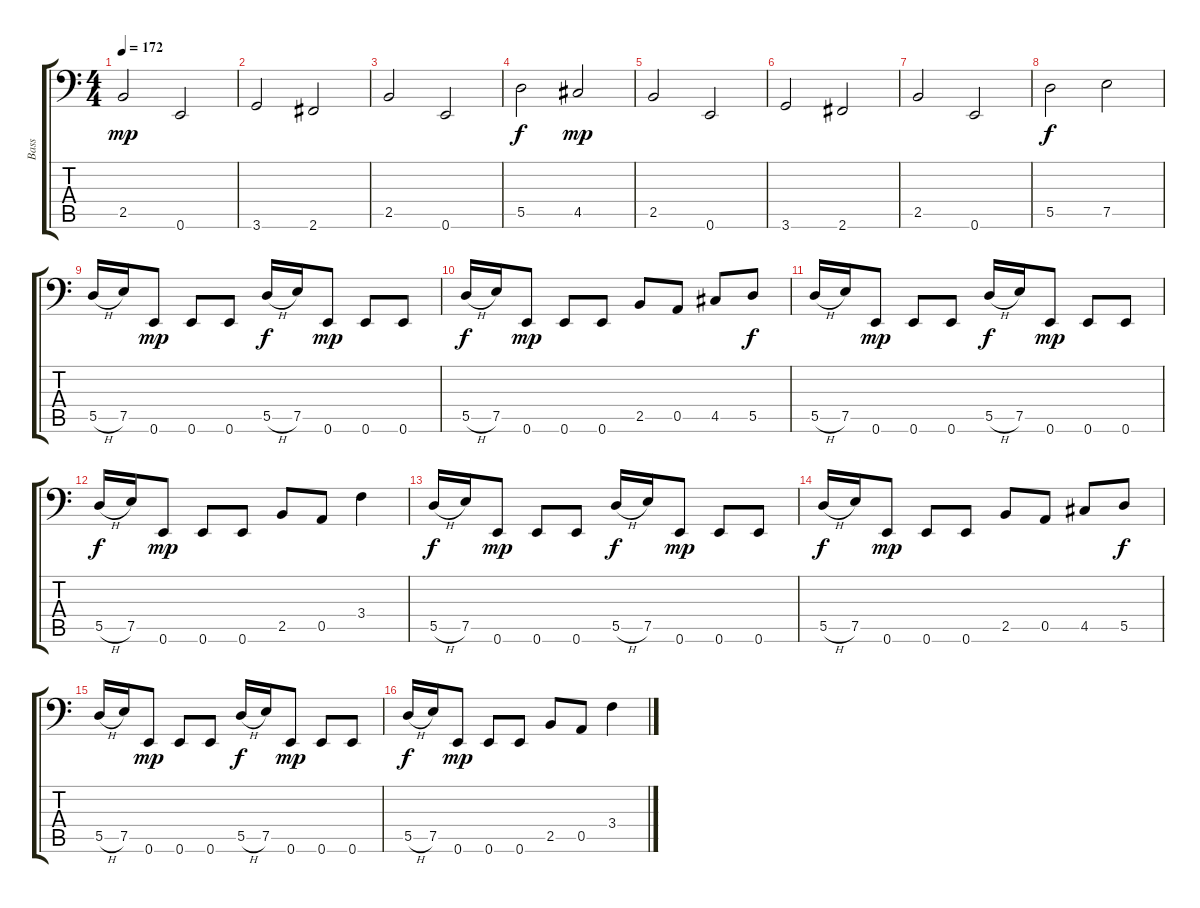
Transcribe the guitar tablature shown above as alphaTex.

\track ("Bass" "Bass") {instrument electricbassfinger}
\staff {score tabs}
\tuning (E3 B2 G2 D2 A1 E1) {hide}
\ts (4 4)
\tempo 172
\clef f4
\ks c
2.5.2{dy mp} 0.6.2 |
3.6.2 2.6.2 |
2.5.2 0.6.2 |
5.5.2{dy f} 4.5.2{dy mp} |
2.5.2 0.6.2 |
3.6.2 2.6.2 |
2.5.2 0.6.2 |
5.5.2{dy f} 7.5.2 |
5.5{h}.16 7.5.16 0.6.8{dy mp} 0.6.8 0.6.8 5.5{h}.16{dy f} 7.5.16 0.6.8{dy mp} 0.6.8 0.6.8 |
5.5{h}.16{dy f} 7.5.16 0.6.8{dy mp} 0.6.8 0.6.8 2.5.8 0.5.8 4.5.8 5.5.8{dy f} |
5.5{h}.16 7.5.16 0.6.8{dy mp} 0.6.8 0.6.8 5.5{h}.16{dy f} 7.5.16 0.6.8{dy mp} 0.6.8 0.6.8 |
5.5{h}.16{dy f} 7.5.16 0.6.8{dy mp} 0.6.8 0.6.8 2.5.8 0.5.8 3.4.4 |
5.5{h}.16{dy f} 7.5.16 0.6.8{dy mp} 0.6.8 0.6.8 5.5{h}.16{dy f} 7.5.16 0.6.8{dy mp} 0.6.8 0.6.8 |
5.5{h}.16{dy f} 7.5.16 0.6.8{dy mp} 0.6.8 0.6.8 2.5.8 0.5.8 4.5.8 5.5.8{dy f} |
5.5{h}.16 7.5.16 0.6.8{dy mp} 0.6.8 0.6.8 5.5{h}.16{dy f} 7.5.16 0.6.8{dy mp} 0.6.8 0.6.8 |
5.5{h}.16{dy f} 7.5.16 0.6.8{dy mp} 0.6.8 0.6.8 2.5.8 0.5.8 3.4.4
